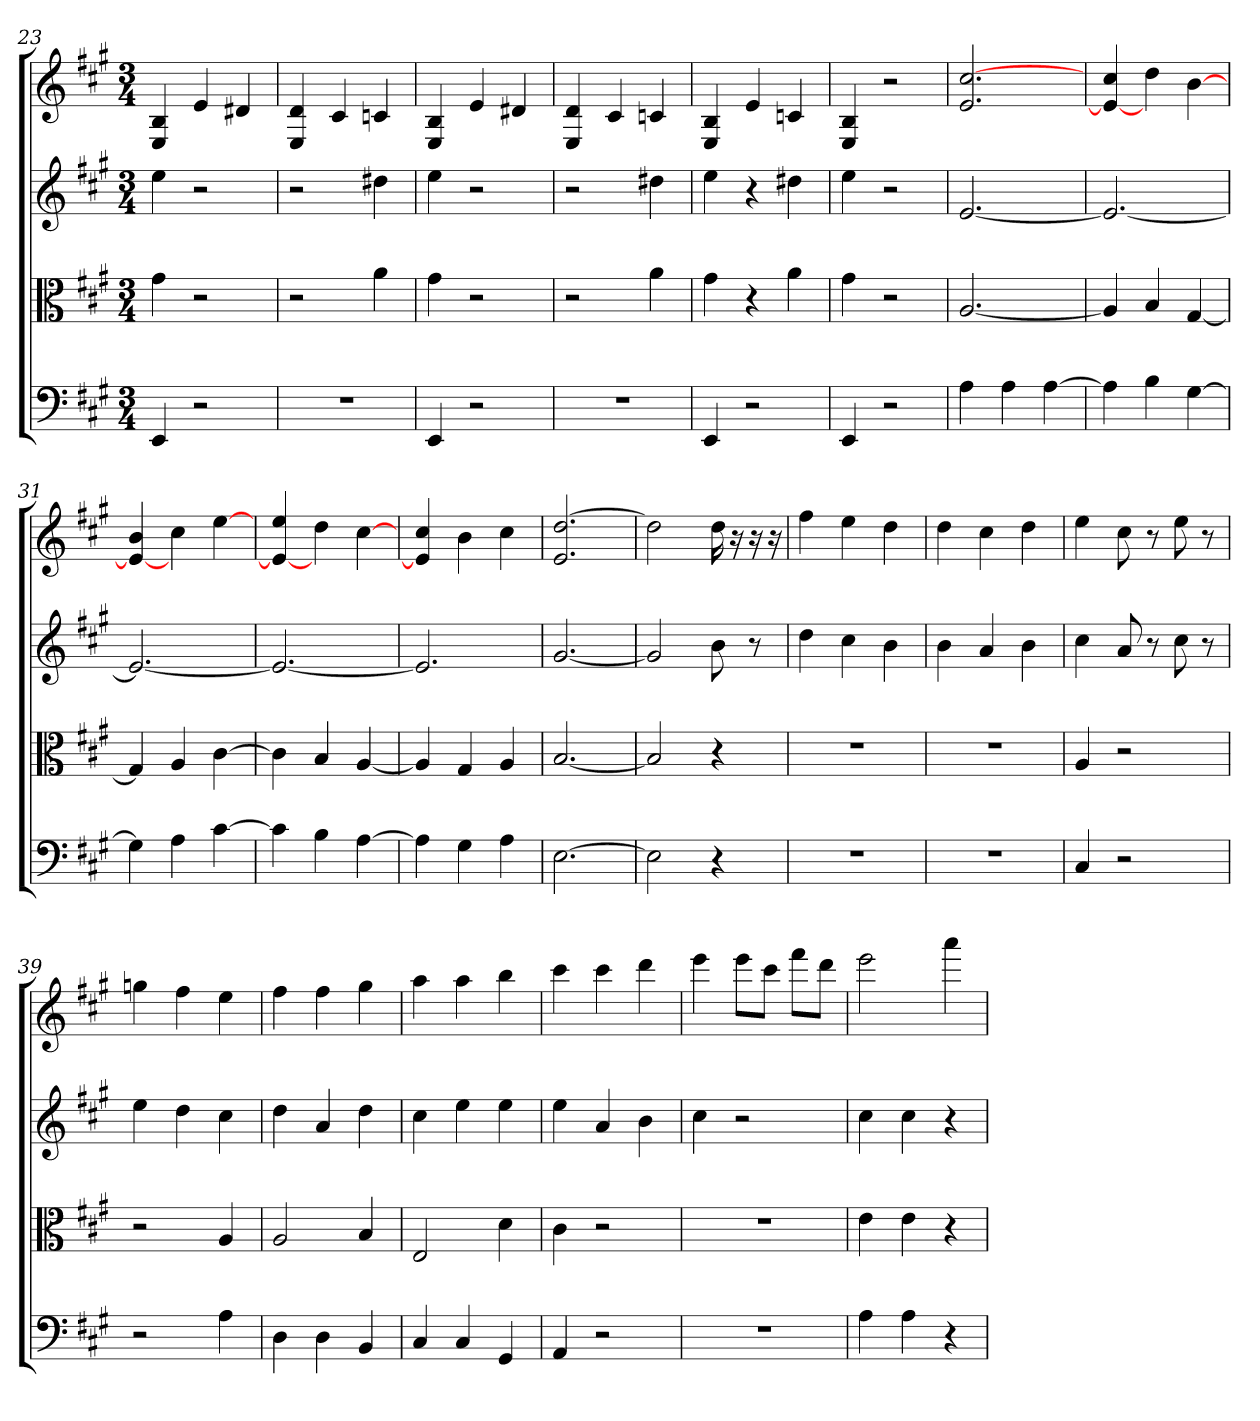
**kern	**kern	**kern	**kern
*part4	*part3	*part2	*part1
*staff4	*staff3	*staff2	*staff1
*clefF4	*clefC3	*clefG2	*clefG2
*k[f#c#g#]	*k[f#c#g#]	*k[f#c#g#]	*k[f#c#g#]
*A:	*A:	*A:	*A:
*M3/4	*M3/4	*M3/4	*M3/4
=23	=23	=23	=23
4EE	4g#	4ee	4E 4B
2r	2r	2r	4e
.	.	.	4d#X
=24	=24	=24	=24
2.r	2r	2r	4E 4d
.	.	.	4c#
.	4a	4dd#X	4cn
=25	=25	=25	=25
4EE	4g#	4ee	4E 4B
2r	2r	2r	4e
.	.	.	4d#X
=26	=26	=26	=26
2.r	2r	2r	4E 4d
.	.	.	4c#
.	4a	4dd#X	4cn
=27	=27	=27	=27
4EE	4g#	4ee	4E 4B
2r	4r	4r	4e
.	4a	4dd#X	4cn
=28	=28	=28	=28
4EE	4g#	4ee	4E 4B
2r	2r	2r	2r
=29	=29	=29	=29
4A	[2.A	[2.e	2.e [2.cc#
4A	.	.	.
[4A	.	.	.
=30	=30	=30	=30
4A]	4A]	2.e_	4e_ 4cc#
4B	4B	.	4dd
[4G#	[4G#	.	[4b
=31	=31	=31	=31
4G#]	4G#]	2.e_	4e_ 4b
4A	4A	.	4cc#
[4c#	[4c#	.	[4ee
=32	=32	=32	=32
4c#]	4c#]	2.e_	4e_ 4ee
4B	4B	.	4dd
[4A	[4A	.	[4cc#
=33	=33	=33	=33
4A]	4A]	2.e]	4e] 4cc#
4G#	4G#	.	4b
4A	4A	.	4cc#
=34	=34	=34	=34
[2.E	[2.B	[2.g#	2.e [2.dd
=35	=35	=35	=35
2E]	2B]	2g#]	2dd]
4r	4r	8b	16dd
.	.	.	16r
.	.	8r	16r
.	.	.	16r
=36	=36	=36	=36
2.r	2.r	4dd	4ff#
.	.	4cc#	4ee
.	.	4b	4dd
=37	=37	=37	=37
2.r	2.r	4b	4dd
.	.	4a	4cc#
.	.	4b	4dd
=38	=38	=38	=38
4C#	4A	4cc#	4ee
2r	2r	8a	8cc#
.	.	8r	8r
.	.	8cc#	8ee
.	.	8r	8r
=39	=39	=39	=39
2r	2r	4ee	4ggn
.	.	4dd	4ff#
4A	4A	4cc#	4ee
=40	=40	=40	=40
4D	2A	4dd	4ff#
4D	.	4a	4ff#
4BB	4B	4dd	4gg#
=41	=41	=41	=41
4C#	2E	4cc#	4aa
4C#	.	4ee	4aa
4GG#	4d	4ee	4bb
=42	=42	=42	=42
4AA	4c#	4ee	4ccc#
2r	2r	4a	4ccc#
.	.	4b	4ddd
=43	=43	=43	=43
2.r	2.r	4cc#	4eee
.	.	2r	8eee\L
.	.	.	8ccc#\J
.	.	.	8fff#\L
.	.	.	8ddd\J
=44	=44	=44	=44
4A	4e	4cc#	2eee
4A	4e	4cc#	.
4r	4r	4r	4aaa
=	=	=	=
*-	*-	*-	*-
